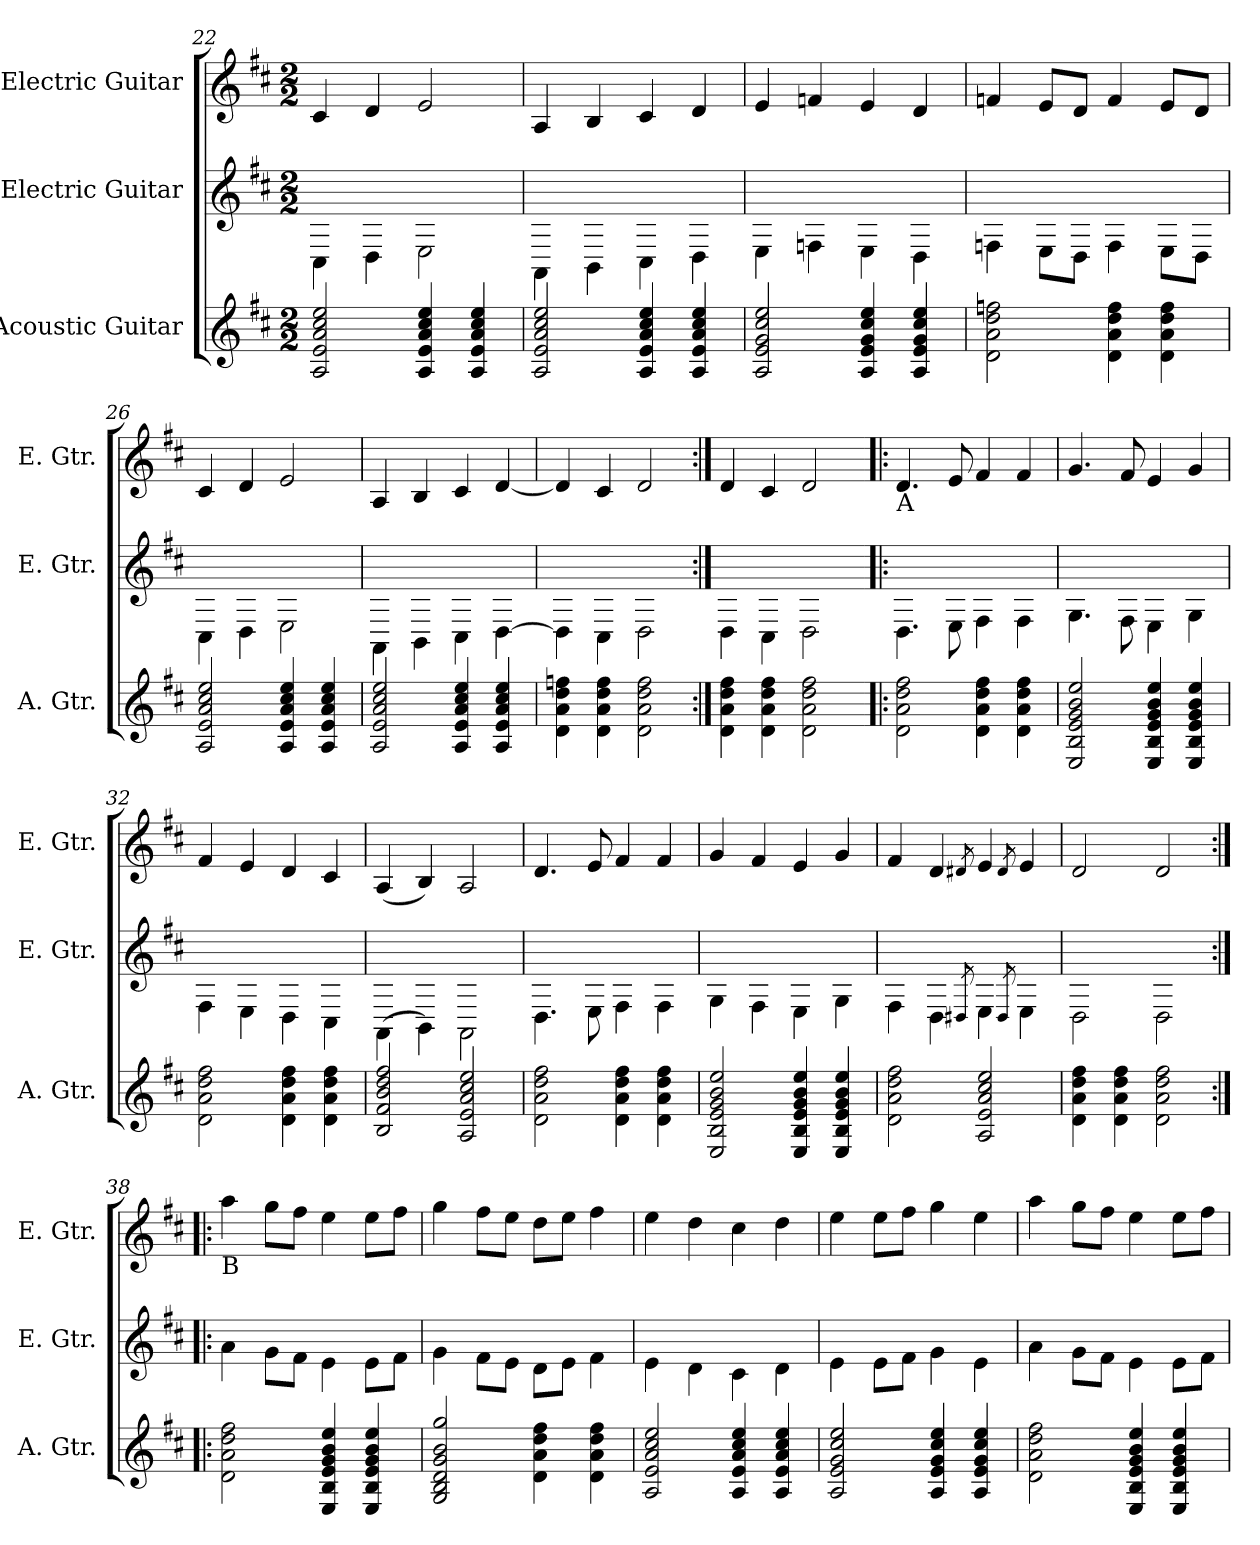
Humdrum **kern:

**kern	**kern	**kern
*part3	*part2	*part1
*staff3	*staff2	*staff1
*I"Acoustic Guitar	*I"Electric Guitar	*I"Electric Guitar
*I'A. Gtr.	*I'E. Gtr.	*I'E. Gtr.
*clefG2	*	*clefG2
*ITrd7c12	*	*ITrd7c12
*k[f#c#]	*k[f#c#]	*k[f#c#]
*D:	*D:	*D:
*M2/2	*M2/2	*M2/2
=22	=22	=22
2AAi/ 2Ei 2Ai 2c#i 2ei	4C#i\	4C#i/
.	4Di\	4Di/
4AAi/ 4Ei 4Ai 4c#i 4ei	2Ei\	2Ei/
4AAi/ 4Ei 4Ai 4c#i 4ei	.	.
=23	=23	=23
2AAi/ 2Ei 2Ai 2c#i 2ei	4AAi\	4AAi/
.	4BBi\	4BBi/
4AAi/ 4Ei 4Ai 4c#i 4ei	4C#i\	4C#i/
4AAi/ 4Ei 4Ai 4c#i 4ei	4Di\	4Di/
=24	=24	=24
2AAi/ 2Ei 2Gi 2c#i 2ei	4Ei\	4Ei/
.	4Fi\	4Fni/
4AAi/ 4Ei 4Gi 4c#i 4ei	4Ei\	4Ei/
4AAi/ 4Ei 4Gi 4c#i 4ei	4Di\	4Di/
=25	=25	=25
2Di\ 2Ai 2di 2fni	4Fi\	4Fni/
.	8Ei\L	8Ei/L
.	8Di\J	8Di/J
4Di\ 4Ai 4di 4fi	4Fi\	4Fi/
4Di\ 4Ai 4di 4fi	8Ei\L	8Ei/L
.	8Di\J	8Di/J
=26	=26	=26
2AAi/ 2Ei 2Ai 2c#i 2ei	4C#i\	4C#i/
.	4Di\	4Di/
4AAi/ 4Ei 4Ai 4c#i 4ei	2Ei\	2Ei/
4AAi/ 4Ei 4Ai 4c#i 4ei	.	.
=27	=27	=27
2AAi/ 2Ei 2Ai 2c#i 2ei	4AAi\	4AAi/
.	4BBi\	4BBi/
4AAi/ 4Ei 4Ai 4c#i 4ei	4C#i\	4C#i/
4AAi/ 4Ei 4Ai 4c#i 4ei	[<4Di\	[<4Di/
=28	=28	=28
4Di\ 4Ai 4di 4fni	4Di\]	4Di/]
4Di\ 4Ai 4di 4fi	4C#i\	4C#i/
2Di\ 2Ai 2di 2fi	2Di\	2Di/
=29:|!	=29:|!	=29:|!
4Di\ 4Ai 4di 4f#i	4Di\	4Di/
4Di\ 4Ai 4di 4f#i	4C#i\	4C#i/
2Di\ 2Ai 2di 2f#i	2Di\	2Di/
!!LO:PB:g=z
=30!|:	=30!|:	=30!|:
!	!	!LO:TX:b:t=A
2Di\ 2Ai 2di 2f#i	4.Di\	4.Di/
.	8Ei\	8Ei/
4Di\ 4Ai 4di 4f#i	4F#i\	4F#i/
4Di\ 4Ai 4di 4f#i	4F#i\	4F#i/
=31	=31	=31
2EEi/ 2BBi 2Ei 2Gi 2Bi 2ei	4.Gi\	4.Gi/
.	8F#i\	8F#i/
4EEi/ 4BBi 4Ei 4Gi 4Bi 4ei	4Ei\	4Ei/
4EEi/ 4BBi 4Ei 4Gi 4Bi 4ei	4Gi\	4Gi/
=32	=32	=32
2Di\ 2Ai 2di 2f#i	4F#i\	4F#i/
.	4Ei\	4Ei/
4Di\ 4Ai 4di 4f#i	4Di\	4Di/
4Di\ 4Ai 4di 4f#i	4C#i\	4C#i/
=33	=33	=33
2BBi/ 2F#i 2Bi 2di 2f#i	(4AAi\	(4AAi/
.	4BBi\)	4BBi/)
2AAi/ 2Ei 2Ai 2c#i 2ei	2AAi\	2AAi/
=34	=34	=34
2Di\ 2Ai 2di 2f#i	4.Di\	4.Di/
.	8Ei\	8Ei/
4Di\ 4Ai 4di 4f#i	4F#i\	4F#i/
4Di\ 4Ai 4di 4f#i	4F#i\	4F#i/
=35	=35	=35
2EEi/ 2BBi 2Ei 2Gi 2Bi 2ei	4Gi\	4Gi/
.	4F#i\	4F#i/
4EEi/ 4BBi 4Ei 4Gi 4Bi 4ei	4Ei\	4Ei/
4EEi/ 4BBi 4Ei 4Gi 4Bi 4ei	4Gi\	4Gi/
=36	=36	=36
2Di\ 2Ai 2di 2f#i	4F#i\	4F#i/
.	4Di\	4Di/
.	8qD#i/	8qD#Xi/
2AAi/ 2Ei 2Ai 2c#i 2ei	4Ei\	4Ei/
.	8qD#i/	8qD#i/
.	4Ei\	4Ei/
=37	=37	=37
4Di\ 4Ai 4di 4f#i	2Di\	2Di/
4Di\ 4Ai 4di 4f#i	.	.
2Di\ 2Ai 2di 2f#i	2Di\	2Di/
!!LO:LB:g=z
=38:|!|:	=38:|!|:	=38:|!|:
!	!	!LO:TX:b:t=B
2Di\ 2Ai 2di 2f#i	4ai\	4ai\
.	8gi\L	8gi\L
.	8f#i\J	8f#i\J
4EEi/ 4BBi 4Ei 4Gi 4Bi 4ei	4ei\	4ei\
4EEi/ 4BBi 4Ei 4Gi 4Bi 4ei	8ei\L	8ei\L
.	8f#i\J	8f#i\J
=39	=39	=39
2GGi/ 2BBi 2Di 2Gi 2Bi 2gi	4gi\	4gi\
.	8f#i\L	8f#i\L
.	8ei\J	8ei\J
4Di\ 4Ai 4di 4f#i	8di\L	8di\L
.	8ei\J	8ei\J
4Di\ 4Ai 4di 4f#i	4f#i\	4f#i\
=40	=40	=40
2AAi/ 2Ei 2Ai 2c#i 2ei	4ei\	4ei\
.	4di\	4di\
4AAi/ 4Ei 4Ai 4c#i 4ei	4c#i\	4c#i\
4AAi/ 4Ei 4Ai 4c#i 4ei	4di\	4di\
=41	=41	=41
2AAi/ 2Ei 2Gi 2c#i 2ei	4ei\	4ei\
.	8ei\L	8ei\L
.	8f#i\J	8f#i\J
4AAi/ 4Ei 4Gi 4c#i 4ei	4gi\	4gi\
4AAi/ 4Ei 4Gi 4c#i 4ei	4ei\	4ei\
=42	=42	=42
2Di\ 2Ai 2di 2f#i	4ai\	4ai\
.	8gi\L	8gi\L
.	8f#i\J	8f#i\J
4EEi/ 4BBi 4Ei 4Gi 4Bi 4ei	4ei\	4ei\
4EEi/ 4BBi 4Ei 4Gi 4Bi 4ei	8ei\L	8ei\L
.	8f#i\J	8f#i\J
=	=	=
*-	*-	*-
